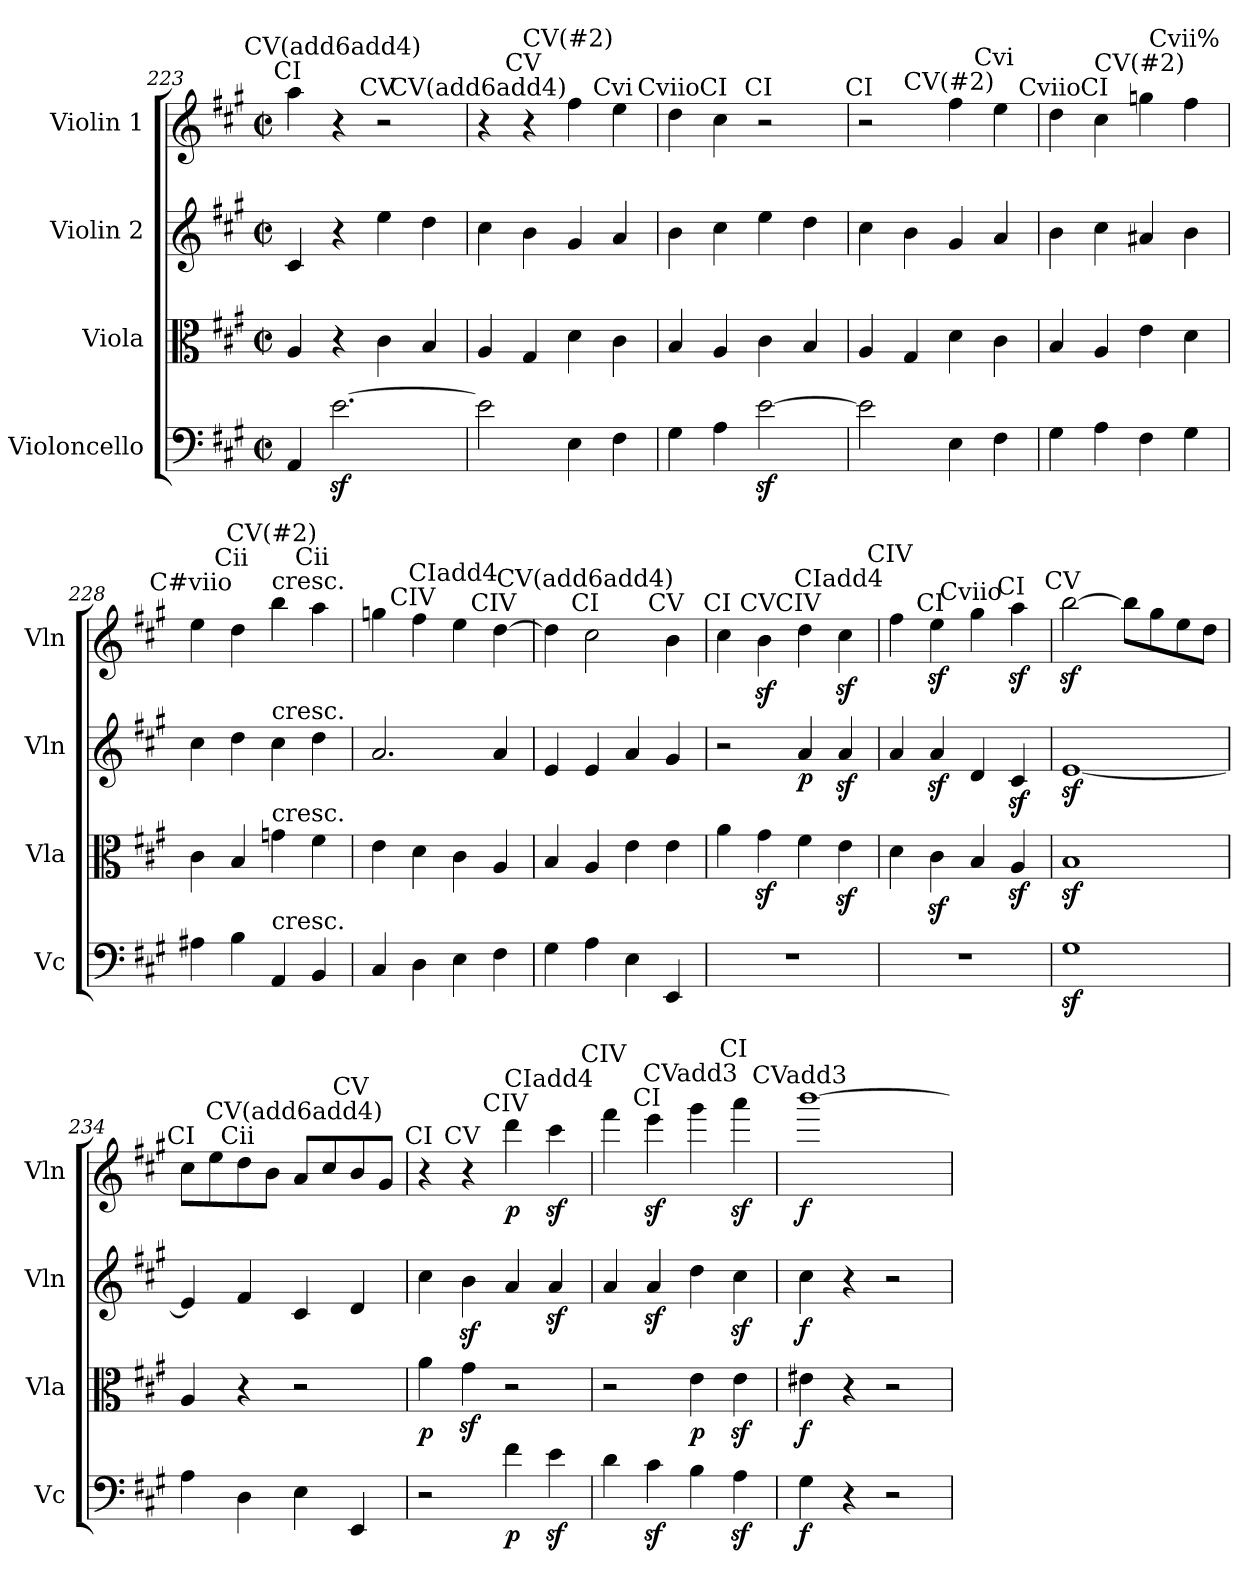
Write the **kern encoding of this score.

**kern	**dynam	**kern	**dynam	**kern	**dynam	**kern	**dynam
*part4	*part4	*part3	*part3	*part2	*part2	*part1	*part1
*staff4	*staff4	*staff3	*staff3	*staff2	*staff2	*staff1	*staff1
*I"Violoncello	*	*I"Viola	*	*I"Violin 2	*	*I"Violin 1	*
*I'Vc	*	*I'Vla	*	*I'Vln	*	*I'Vln	*
*clefF4	*	*clefC3	*	*clefG2	*	*clefG2	*
*k[f#c#g#]	*	*k[f#c#g#]	*	*k[f#c#g#]	*	*k[f#c#g#]	*
*A:	*	*A:	*	*A:	*	*A:	*
*M2/2	*	*M2/2	*	*M2/2	*	*M2/2	*
*met(c|)	*	*met(c|)	*	*met(c|)	*	*met(c|)	*
=223	=223	=223	=223	=223	=223	=223	=223
!	!	!	!	!	!	!LO:TX:a:cj:t=CI	!
4AA/	.	4A/	.	4c#/	.	4aa\	.
!	!	!	!	!	!	!LO:TX:a:cj:t=CV(add6add4)	!
[2.ez<\	.	4r	.	4r	.	4r	.
!	!	!	!	!	!	!LO:TX:a:cj:t=CV	!
.	.	4c#\	.	4ee\	.	2r	.
.	.	4B/	.	4dd\	.	.	.
=224	=224	=224	=224	=224	=224	=224	=224
!	!	!	!	!	!	!LO:TX:a:cj:t=CV(add6add4)	!
2e\]	.	4A/	.	4cc#\	.	4r	.
!	!	!	!	!	!	!LO:TX:a:cj:t=CV	!
.	.	4G#/	.	4b\	.	4r	.
!	!	!	!	!	!	!LO:TX:a:cj:t=CV(#2)	!
4E\	.	4d\	.	4g#/	.	4ff#\	.
!	!	!	!	!	!	!LO:TX:a:cj:t=Cvi	!
4F#\	.	4c#\	.	4a/	.	4ee\	.
=225	=225	=225	=225	=225	=225	=225	=225
!	!	!	!	!	!	!LO:TX:a:cj:t=Cviio	!
4G#\	.	4B/	.	4b\	.	4dd\	.
!	!	!	!	!	!	!LO:TX:a:cj:t=CI	!
4A\	.	4A/	.	4cc#\	.	4cc#\	.
!	!	!	!	!	!	!LO:TX:a:cj:t=CI	!
[2ez<\	.	4c#\	.	4ee\	.	2r	.
.	.	4B/	.	4dd\	.	.	.
!!LO:PB:g=z
=226	=226	=226	=226	=226	=226	=226	=226
!	!	!	!	!	!	!LO:TX:a:cj:t=CI	!
2e\]	.	4A/	.	4cc#\	.	2r	.
.	.	4G#/	.	4b\	.	.	.
!	!	!	!	!	!	!LO:TX:a:cj:t=CV(#2)	!
4E\	.	4d\	.	4g#/	.	4ff#\	.
!	!	!	!	!	!	!LO:TX:a:cj:t=Cvi	!
4F#\	.	4c#\	.	4a/	.	4ee\	.
!!LO:LB:g=z
=227	=227	=227	=227	=227	=227	=227	=227
!	!	!	!	!	!	!LO:TX:a:cj:t=Cviio	!
4G#\	.	4B/	.	4b\	.	4dd\	.
!	!	!	!	!	!	!LO:TX:a:cj:t=CI	!
4A\	.	4A/	.	4cc#\	.	4cc#\	.
!	!	!	!	!	!	!LO:TX:a:cj:t=CV(#2)	!
4F#\	.	4e\	.	4a#X/	.	4ggn\	.
!	!	!	!	!	!	!LO:TX:a:cj:t=Cvii%	!
4G#\	.	4d\	.	4b\	.	4ff#\	.
=228	=228	=228	=228	=228	=228	=228	=228
!	!	!	!	!	!	!LO:TX:a:cj:t=C#viio	!
4A#X\	.	4c#\	.	4cc#\	.	4ee\	.
!	!	!	!	!	!	!LO:TX:a:cj:t=Cii	!
4B\	.	4B/	.	4dd\	.	4dd\	.
!	!	!	!	!	!	!LO:TX:a:cj:t=CV(#2)	!
!	!	!	!	!	!	!LO:TX:a:t=cresc.	!
!	!	!	!	!LO:TX:a:t=cresc.	!	!	!
!	!	!LO:TX:a:t=cresc.	!	!	!	!	!
!LO:TX:a:t=cresc.	!	!	!	!	!	!	!
4AA/	.	4gn\	.	4cc#\	.	4bb\	.
!	!	!	!	!	!	!LO:TX:a:cj:t=Cii	!
4BB/	.	4f#\	.	4dd\	.	4aa\	.
=229	=229	=229	=229	=229	=229	=229	=229
4C#/	.	4e\	.	2.a/	.	4ggn\	.
!	!	!	!	!	!	!LO:TX:a:cj:t=CIV	!
4D\	.	4d\	.	.	.	4ff#\	.
!	!	!	!	!	!	!LO:TX:a:cj:t=CIadd4	!
4E\	.	4c#\	.	.	.	4ee\	.
!	!	!	!	!	!	!LO:TX:a:cj:t=CIV	!
4F#\	.	4A/	.	4a/	.	[4dd\	.
!!LO:PB:g=z
=230	=230	=230	=230	=230	=230	=230	=230
4G#\	.	4B/	.	4e/	.	4dd\]	.
!	!	!	!	!	!	!LO:TX:a:cj:t=CI	!
!	!	!	!	!	!	!LO:TX:a:cj:t=CV(add6add4)	!
4A\	.	4A/	.	4e/	.	2cc#\	.
4E\	.	4e\	.	4a/	.	.	.
!	!	!	!	!	!	!LO:TX:a:cj:t=CV	!
4EE/	.	4e\	.	4g#/	.	4b\	.
=231	=231	=231	=231	=231	=231	=231	=231
!	!	!	!	!	!	!LO:TX:a:cj:t=CI	!
1r	.	4a\	.	2r	.	4cc#\	.
!	!	!	!	!	!	!LO:TX:a:cj:t=CV	!
.	.	4g#z<\	.	.	.	4bz<\	.
!	!	!	!	!	!	!LO:TX:a:cj:t=CIV	!
!	!	!	!	!	!LO:DY:b	!	!
.	.	4f#\	.	4a/	p	4dd\	.
!	!	!	!	!	!	!LO:TX:a:cj:t=CIadd4	!
.	.	4ez<\	.	4az</	.	4cc#z<\	.
!!LO:PB:g=z
=232	=232	=232	=232	=232	=232	=232	=232
!	!	!	!	!	!	!LO:TX:a:cj:t=CIV	!
1r	.	4d\	.	4a/	.	4ff#\	.
!	!	!	!	!	!	!LO:TX:a:cj:t=CI	!
.	.	4c#z<\	.	4az</	.	4eez<\	.
!	!	!	!	!	!	!LO:TX:a:cj:t=Cviio	!
.	.	4B/	.	4d/	.	4gg#\	.
!	!	!	!	!	!	!LO:TX:a:cj:t=CI	!
.	.	4Az</	.	4c#z</	.	4aaz<\	.
=233	=233	=233	=233	=233	=233	=233	=233
!	!	!	!	!	!	!LO:TX:a:cj:t=CV	!
1G#z<	.	1Bz<	.	[1ez<	.	[2bbz<\	.
.	.	.	.	.	.	8bb\L]	.
.	.	.	.	.	.	8gg#\	.
.	.	.	.	.	.	8ee\	.
.	.	.	.	.	.	8dd\J	.
=234	=234	=234	=234	=234	=234	=234	=234
!	!	!	!	!	!	!LO:TX:a:cj:t=CI	!
4A\	.	4A/	.	4e/]	.	8cc#\L	.
.	.	.	.	.	.	8ee\	.
!	!	!	!	!	!	!LO:TX:a:cj:t=Cii	!
4D\	.	4r	.	4f#/	.	8dd\	.
.	.	.	.	.	.	8b\J	.
!	!	!	!	!	!	!LO:TX:a:cj:t=CV(add6add4)	!
4E\	.	2r	.	4c#/	.	8a/L	.
.	.	.	.	.	.	8cc#/	.
!	!	!	!	!	!	!LO:TX:a:cj:t=CV	!
4EE/	.	.	.	4d/	.	8b/	.
.	.	.	.	.	.	8g#/J	.
=235	=235	=235	=235	=235	=235	=235	=235
!	!	!	!	!	!	!LO:TX:a:cj:t=CI	!
!	!	!	!LO:DY:b	!	!	!	!
2r	.	4a\	p	4cc#\	.	4r	.
!	!	!	!	!	!	!LO:TX:a:cj:t=CV	!
.	.	4g#z<\	.	4bz<\	.	4r	.
!	!	!	!	!	!	!LO:TX:a:cj:t=CIV	!
!	!LO:DY:b	!	!	!	!	!	!LO:DY:b
4f#\	p	2r	.	4a/	.	4ddd\	p
!	!	!	!	!	!	!LO:TX:a:cj:t=CIadd4	!
4ez<\	.	.	.	4az</	.	4ccc#z<\	.
!!LO:LB:g=z
=236	=236	=236	=236	=236	=236	=236	=236
!	!	!	!	!	!	!LO:TX:a:cj:t=CIV	!
4d\	.	2r	.	4a/	.	4fff#\	.
!	!	!	!	!	!	!LO:TX:a:cj:t=CI	!
4c#z<\	.	.	.	4az</	.	4eeez<\	.
!	!	!	!	!	!	!LO:TX:a:cj:t=CVadd3	!
!	!	!	!LO:DY:b	!	!	!	!
4B\	.	4e\	p	4dd\	.	4ggg#\	.
!	!	!	!	!	!	!LO:TX:a:cj:t=CI	!
4Az<\	.	4ez<\	.	4cc#z<\	.	4aaaz<\	.
!!LO:LB:g=z
=237	=237	=237	=237	=237	=237	=237	=237
!	!	!	!	!	!	!LO:TX:a:cj:t=CVadd3	!
!	!LO:DY:b	!	!LO:DY:b	!	!LO:DY:b	!	!LO:DY:b
4G#\	f	4e#X\	f	4cc#\	f	[1bbb	f
4r	.	4r	.	4r	.	.	.
2r	.	2r	.	2r	.	.	.
=	=	=	=	=	=	=	=
*-	*-	*-	*-	*-	*-	*-	*-
